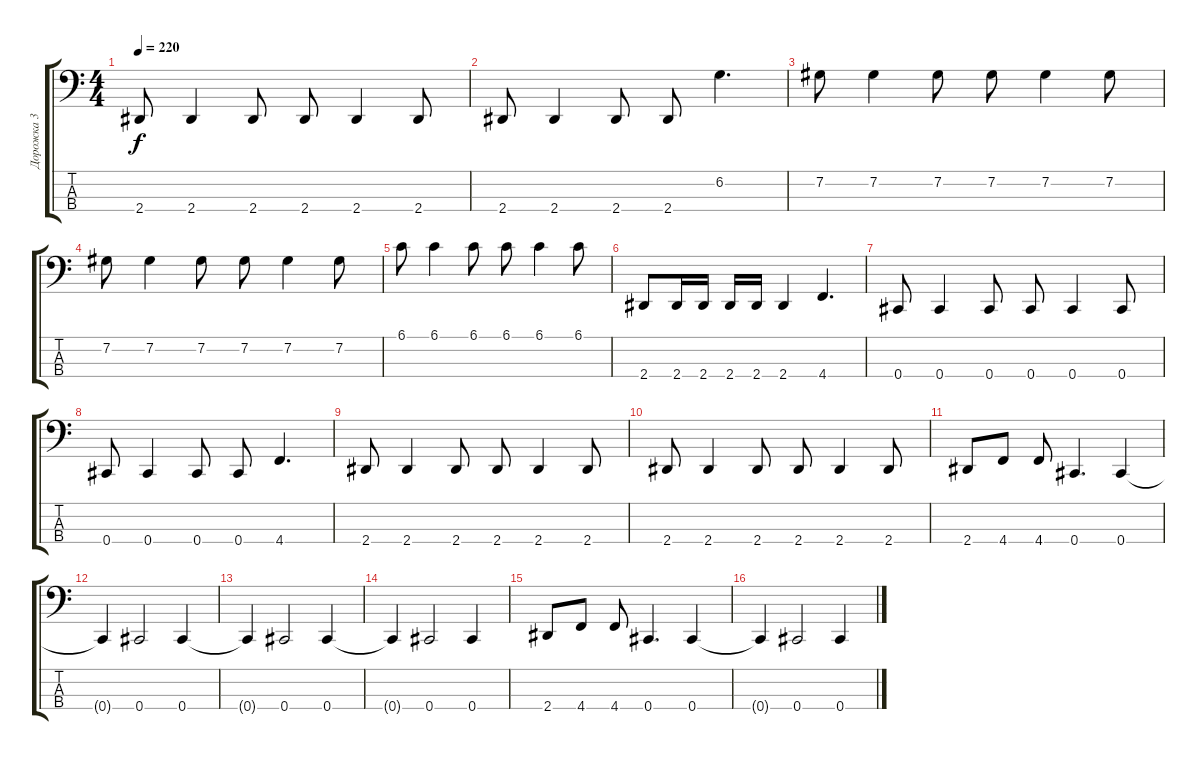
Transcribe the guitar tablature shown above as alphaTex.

\track ("Дорожка 3" "Дорожка 3") {instrument electricbasspick}
\staff {score tabs}
\tuning (Gb2 Db2 Ab1 Db1) {hide}
\ts (4 4)
\tempo 220
\clef f4
\ks c
2.4.8{dy f} 2.4.4 2.4.8 2.4.8 2.4.4 2.4.8 |
2.4.8 2.4.4 2.4.8 2.4.8 6.2.4{d} |
7.2.8 7.2.4 7.2.8 7.2.8 7.2.4 7.2.8 |
7.2.8 7.2.4 7.2.8 7.2.8 7.2.4 7.2.8 |
6.1.8 6.1.4 6.1.8 6.1.8 6.1.4 6.1.8 |
2.4.8 2.4.16 2.4.16 2.4.16 2.4.16 2.4.4 4.4.4{d} |
0.4.8 0.4.4 0.4.8 0.4.8 0.4.4 0.4.8 |
0.4.8 0.4.4 0.4.8 0.4.8 4.4.4{d} |
2.4.8 2.4.4 2.4.8 2.4.8 2.4.4 2.4.8 |
2.4.8 2.4.4 2.4.8 2.4.8 2.4.4 2.4.8 |
2.4.8 4.4.8 4.4.8 0.4.4{d} 0.4.4 |
0.4{t}.4 0.4.2 0.4.4 |
0.4{t}.4 0.4.2 0.4.4 |
0.4{t}.4 0.4.2 0.4.4 |
2.4.8 4.4.8 4.4.8 0.4.4{d} 0.4.4 |
0.4{t}.4 0.4.2 0.4.4
